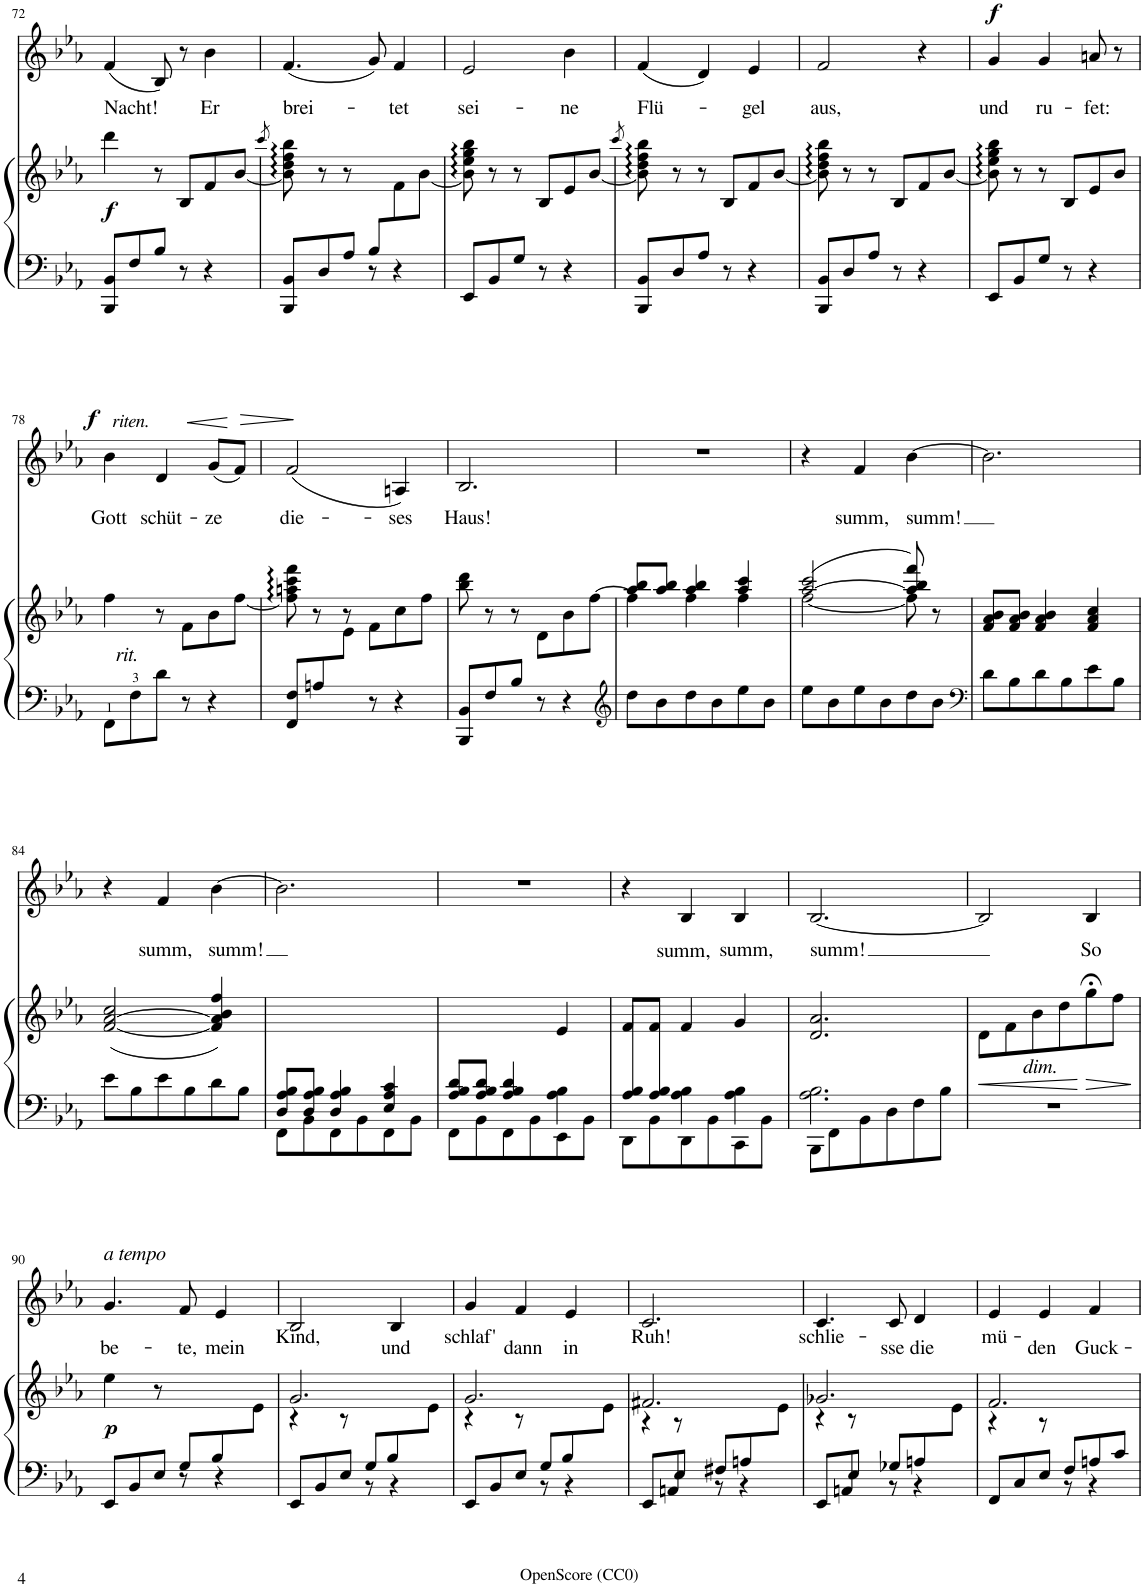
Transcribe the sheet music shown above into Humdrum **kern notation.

**kern	**kern	**dynam	**kern	**text	**dynam
*part2	*part2	*part2	*part1	*part1	*part1
*staff3	*staff2	*staff2/3	*staff1	*staff1	*staff1
*I"Pianoforte	*	*	*I"Singstimme Voice	*	*
*I'Pno	*	*	*	*	*
!!LO:PB:g=z
*clefF4	*clefG2	*	*clefG2	*	*
*k[b-e-a-]	*k[b-e-a-]	*	*k[b-e-a-]	*	*
*M3/4	*M3/4	*	*M3/4	*	*
=72	=72	=72	=72	=72	=72
*	*^	*	*	*	*
!	!	!	!LO:DY:b	!	!LO:LY:b	!
8BBB-/ 8BB-/L	4ddd\	4.ryy	f	(4f/	Nacht!	.
8F/	.	.	.	.	.	.
8B-/J	8r	.	.	8B-/)	.	.
4.ryy	8r	8B-/L	.	8r	.	.
!	!	!	!	!	!LO:LY:b	!
.	4r	8f/	.	4b-\	Er	.
.	.	[<8b-/J	.	.	.	.
=73	=73	=73	=73	=73	=73	=73
.	8qccc/	.	.	.	.	.
!	!	!	!	!	!LO:LY:b	!
8BBB-/ 8BB-/L	8b-\] 8dd\ 8ff\ 8bb-\	2ryy	.	(4.f/	brei-	.
8D/	8r	.	.	.	.	.
8A-/J	8r	.	.	.	.	.
8B-/L	8r	.	.	8g/)	.	.
!	!	!	!	!	!LO:LY:b	!
4ryy	4r	8f\	.	4f/	-tet	.
.	.	[<8b-\J	.	.	.	.
=74	=74	=74	=74	=74	=74	=74
!	!	!	!	!	!LO:LY:b	!
8EE-/L	8b-\] 8ee-\ 8gg\ 8bb-\	4.ryy	.	2e-/	sei-	.
8BB-/	8r	.	.	.	.	.
8G/J	8r	.	.	.	.	.
4.ryy	8r	8B-/L	.	.	.	.
!	!	!	!	!	!LO:LY:b	!
.	4r	8e-/	.	4b-\	-ne	.
.	.	[<8b-/J	.	.	.	.
=75	=75	=75	=75	=75	=75	=75
.	8qccc/	.	.	.	.	.
!	!	!	!	!	!LO:LY:b	!
8BBB-/ 8BB-/L	8b-\] 8dd\ 8ff\ 8bb-\	4.ryy	.	(4f/	Flü-	.
8D/	8r	.	.	.	.	.
8A-/J	8r	.	.	4d/)	.	.
4.ryy	8r	8B-/L	.	.	.	.
!	!	!	!	!	!LO:LY:b	!
.	4r	8f/	.	4e-/	-gel	.
.	.	[<8b-/J	.	.	.	.
=76	=76	=76	=76	=76	=76	=76
!	!	!	!	!	!LO:LY:b	!
8BBB-/ 8BB-/L	8b-\] 8dd\ 8ff\ 8bb-\	4.ryy	.	2f/	aus,	.
8D/	8r	.	.	.	.	.
8A-/J	8r	.	.	.	.	.
4.ryy	8r	8B-/L	.	.	.	.
.	4r	8f/	.	4r	.	.
.	.	[<8b-/J	.	.	.	.
=77	=77	=77	=77	=77	=77	=77
!	!	!	!	!	!LO:LY:b	!LO:DY:a
8EE-/L	8b-\] 8ee-\ 8gg\ 8bb-\	4.ryy	.	4g/	und	f
8BB-/	8r	.	.	.	.	.
!	!	!	!	!	!LO:LY:b	!
8G/J	8r	.	.	4g/	ru-	.
4.ryy	8r	8B-/L	.	.	.	.
!	!	!	!	!	!LO:LY:b	!
.	4r	8e-/	.	8an/	-fet:	.
.	.	8b-/J	.	8r	.	.
!!LO:LB:g=z
=78	=78	=78	=78	=78	=78	=78
!	!	!	!	!LO:TX:a:i:t=riten.	!	!
!	!LO:TX:b:i:t=rit.	!	!	!	!	!
!	!	!	!	!	!LO:LY:b	!LO:DY:a
8FF>\L	4ff\	4.ryy	.	4b-\	Gott	f
8F>\	.	.	.	.	.	.
!	!	!	!	!	!LO:LY:b	!LO:HP:b
8d\J	8r	.	.	4d/	schüt-	<
4.ryy	8r	8f\L	.	.	.	.
!	!	!	!	!	!LO:LY:b	!
.	4r	8b-\	.	(8g/L	-ze	[
!	!	!	!	!	!	!LO:HP:b
.	.	[<8ff\J	.	8f/J)	.	>
*	*v	*v	*	*	*	*
.	.	.	.	.	]
=79	=79	=79	=79	=79	=79
*	*^	*	*	*	*
!	!	!	!	!	!LO:LY:b	!
8FF/ 8F/L	8ff\] 8aan\ 8ccc\ 8fff\	4ryy	.	(2f/	die-	.
8An/	8r	.	.	.	.	.
2ryy	8r	8e-\J	.	.	.	.
.	8r	8f\L	.	.	.	.
!	!	!	!	!	!LO:LY:b	!
.	4r	8cc\	.	4An/)	-ses	.
.	.	8ff\J	.	.	.	.
=80	=80	=80	=80	=80	=80	=80
!	!	!	!	!	!LO:LY:b	!
8BBB-/ 8BB-/L	8bb-\ 8ddd\	4.ryy	.	2.B-/	Haus!	.
8F/	8r	.	.	.	.	.
8B-/J	8r	.	.	.	.	.
4.ryy	8r	8d\L	.	.	.	.
.	4r	8b-\	.	.	.	.
.	.	[>8ff;<\J	.	.	.	.
=81	=81	=81	=81	=81	=81	=81
*clefG2	*	*	*	*	*	*
8dd\L	8aa-/ 8bb-/L	4ff\]	.	2.r	.	.
8b-\	8aa-/ 8bb-/J	.	.	.	.	.
8dd\	4aa-/ 4bb-/	4ff\	.	.	.	.
8b-\	.	.	.	.	.	.
8ee-\	4aa-/ 4ccc/	4ff\	.	.	.	.
8b-\J	.	.	.	.	.	.
=82	=82	=82	=82	=82	=82	=82
8ee-\L	([2aa-/ 2ccc/	[2ff\	.	4r	.	.
8b-\	.	.	.	.	.	.
!	!	!	!	!	!LO:LY:b	!
8ee-\	.	.	.	4f/	summ,	.
8b-\	.	.	.	.	.	.
!	!	!	!	!	!LO:LY:b	!
8dd\	8aa-/] 8bb-/ 8fff/)	8ff\]	.	[4b-\	summ!	.
8b-\J	8r	8ryy	.	.	.	.
*	*v	*v	*	*	*	*
=83	=83	=83	=83	=83	=83
*clefF4	*	*	*	*	*
8d\L	8f/ 8a-/ 8b-/L	.	2.b-\]	.	.
8B-\	8f/ 8a-/ 8b-/J	.	.	.	.
8d\	4f/ 4a-/ 4b-/	.	.	.	.
8B-\	.	.	.	.	.
8e-\	4f/ 4a-/ 4cc/	.	.	.	.
8B-\J	.	.	.	.	.
!!LO:LB:g=z
=84	=84	=84	=84	=84	=84
8e-\L	([2f/ [2a-/ 2cc/	.	4r	.	.
8B-\	.	.	.	.	.
!	!	!	!	!LO:LY:b	!
8e-\	.	.	4f/	summ,	.
8B-\	.	.	.	.	.
!	!	!	!	!LO:LY:b	!
8d\	4f/] 4a-/] 4b-/ 4ff/)	.	[4b-\	summ!	.
8B-\J	.	.	.	.	.
=85	=85	=85	=85	=85	=85
*^	*	*	*	*	*
8D/ 8A-/ 8B-/L	8FF\L	2.ryy	.	2.b-\]	.	.
8D/ 8A-/ 8B-/J	8BB-\	.	.	.	.	.
4D/ 4A-/ 4B-/	8FF\	.	.	.	.	.
.	8BB-\	.	.	.	.	.
4E-/ 4A-/ 4c/	8FF\	.	.	.	.	.
.	8BB-\J	.	.	.	.	.
=86	=86	=86	=86	=86	=86	=86
*	*^	*	*	*	*	*
8A-/ 8B-/ 8d/L	2ryy	8FF\L	2ryy	.	2.r	.	.
8A-/ 8B-/ 8d/J	.	8BB-\	.	.	.	.	.
4A-/ 4B-/ 4d/	.	8FF\	.	.	.	.	.
.	.	8BB-\	.	.	.	.	.
4ryy	4A-\ 4B-\	8EE-\	4e-/	.	.	.	.
.	.	8BB-\J	.	.	.	.	.
*	*v	*v	*	*	*	*	*
=87	=87	=87	=87	=87	=87	=87
8A-/ 8B-/L	8DD\L	8f/L	.	4r	.	.
8A-/ 8B-/J	8BB-\	8f/J	.	.	.	.
!	!	!	!	!	!LO:LY:b	!
4A-\ 4B-\	8DD\	4f/	.	4B-/	summ,	.
.	8BB-\	.	.	.	.	.
!	!	!	!	!	!LO:LY:b	!
4A-\ 4B-\	8CC\	4g/	.	4B-/	summ,	.
.	8BB-\J	.	.	.	.	.
=88	=88	=88	=88	=88	=88	=88
!	!	!	!	!	!LO:LY:b	!
2.A-\ 2.B-\	8BBB-\L	2.d/ 2.a-/	.	[2.B-/	summ!	.
.	8FF\	.	.	.	.	.
.	8BB-\	.	.	.	.	.
.	8D\	.	.	.	.	.
.	8F\	.	.	.	.	.
.	8B-\J	.	.	.	.	.
=89	=89	=89	=89	=89	=89	=89
!	!	!	!LO:HP:b	!	!	!
*v	*v	*	*	*	*	*
2.r	8d\L	<	2B-'~/]	.	.
.	8f\	.	.	.	.
!	!LO:TX:b:i:t=dim.	!	!	!	!
.	8b-\	.	.	.	.
.	8dd\	.	.	.	.
!	!	!LO:HP:n=1:b	!	!LO:LY:b	!
.	8gg;<\	[ >	4B-/	So	.
.	8ff\J	.	.	.	.
.	.	]	.	.	.
!!LO:LB:g=z
=90	=90	=90	=90	=90	=90
*	*^	*	*	*	*
!	!	!	!	!LO:TX:a:i:t=a tempo	!	!
!	!	!	!LO:DY:b	!	!LO:LY:b	!
8EE-/L	4ee-\	8ryy	p	4.g/	be-	.
*	*v	*v	*	*	*	*
8BB-/	.	.	.	.	.
8E-/J	8r	.	.	.	.
!	!	!	!	!LO:LY:b	!
8G/L	8r	.	8f/	-te,	.
!	!	!	!	!LO:LY:b	!
8B-/	4r	.	4e-/	mein	.
*	*^	*	*	*	*
8ryy	.	8e-\J	.	.	.	.
=91	=91	=91	=91	=91	=91	=91
*	*	*^	*	*	*	*
!	!	!	!	!	!	!LO:LY:b	!
8EE-/L	2.g/	4r	8ryy	.	2B-/	Kind,	.
*	*	*v	*v	*	*	*	*
8BB-/	.	.	.	.	.	.
8E-/J	.	8r	.	.	.	.
8G/L	.	8r	.	.	.	.
!	!	!	!	!	!LO:LY:b	!
8B-/	.	4r	.	4B-/	und	.
*	*	*^	*	*	*	*
8ryy	.	.	8e-\J	.	.	.	.
=92	=92	=92	=92	=92	=92	=92	=92
!	!	!	!	!	!	!LO:LY:b	!
8EE-/L	2.g/	4r	8ryy	.	4g/	schlaf'	.
*	*	*v	*v	*	*	*	*
8BB-/	.	.	.	.	.	.
!	!	!	!	!	!LO:LY:b	!
8E-/J	.	8r	.	4f/	dann	.
8G/L	.	8r	.	.	.	.
!	!	!	!	!	!LO:LY:b	!
8B-/	.	4r	.	4e-/	in	.
*	*	*^	*	*	*	*
8ryy	.	.	8e-\J	.	.	.	.
=93	=93	=93	=93	=93	=93	=93	=93
!	!	!	!	!	!	!LO:LY:b	!
8EE-/L	2.f#X/	4r	8ryy	.	2.c/	Ruh!	.
*	*	*v	*v	*	*	*	*
8AAn/	.	.	.	.	.	.
8E-/J	.	8r	.	.	.	.
8F#X/L	.	8r	.	.	.	.
8An/	.	4r	.	.	.	.
*	*	*^	*	*	*	*
8ryy	.	.	8e-\J	.	.	.	.
=94	=94	=94	=94	=94	=94	=94	=94
!	!	!	!	!	!	!LO:LY:b	!
8EE-/L	2.g-X/	4r	8ryy	.	4.c/	schlie-	.
*	*	*v	*v	*	*	*	*
8AAn/	.	.	.	.	.	.
8E-/J	.	8r	.	.	.	.
!	!	!	!	!	!LO:LY:b	!
8G-X/L	.	8r	.	8c/	-sse	.
!	!	!	!	!	!LO:LY:b	!
8An/	.	4r	.	4d/	die	.
*	*	*^	*	*	*	*
8ryy	.	.	8e-\J	.	.	.	.
=95	=95	=95	=95	=95	=95	=95	=95
!	!	!	!	!	!	!LO:LY:b	!
*	*	*v	*v	*	*	*	*
8FF/L	2.f/	4r	.	4e-/	mü-	.
8C/	.	.	.	.	.	.
!	!	!	!	!	!LO:LY:b	!
8E-/J	.	8r	.	4e-/	-den	.
8F/L	.	8r	.	.	.	.
!	!	!	!	!	!LO:LY:b	!
8An/	.	4r	.	4f/	Guck-	.
8c/J	.	.	.	.	.	.
*	*v	*v	*	*	*	*
=	=	=	=	=	=
*-	*-	*-	*-	*-	*-
